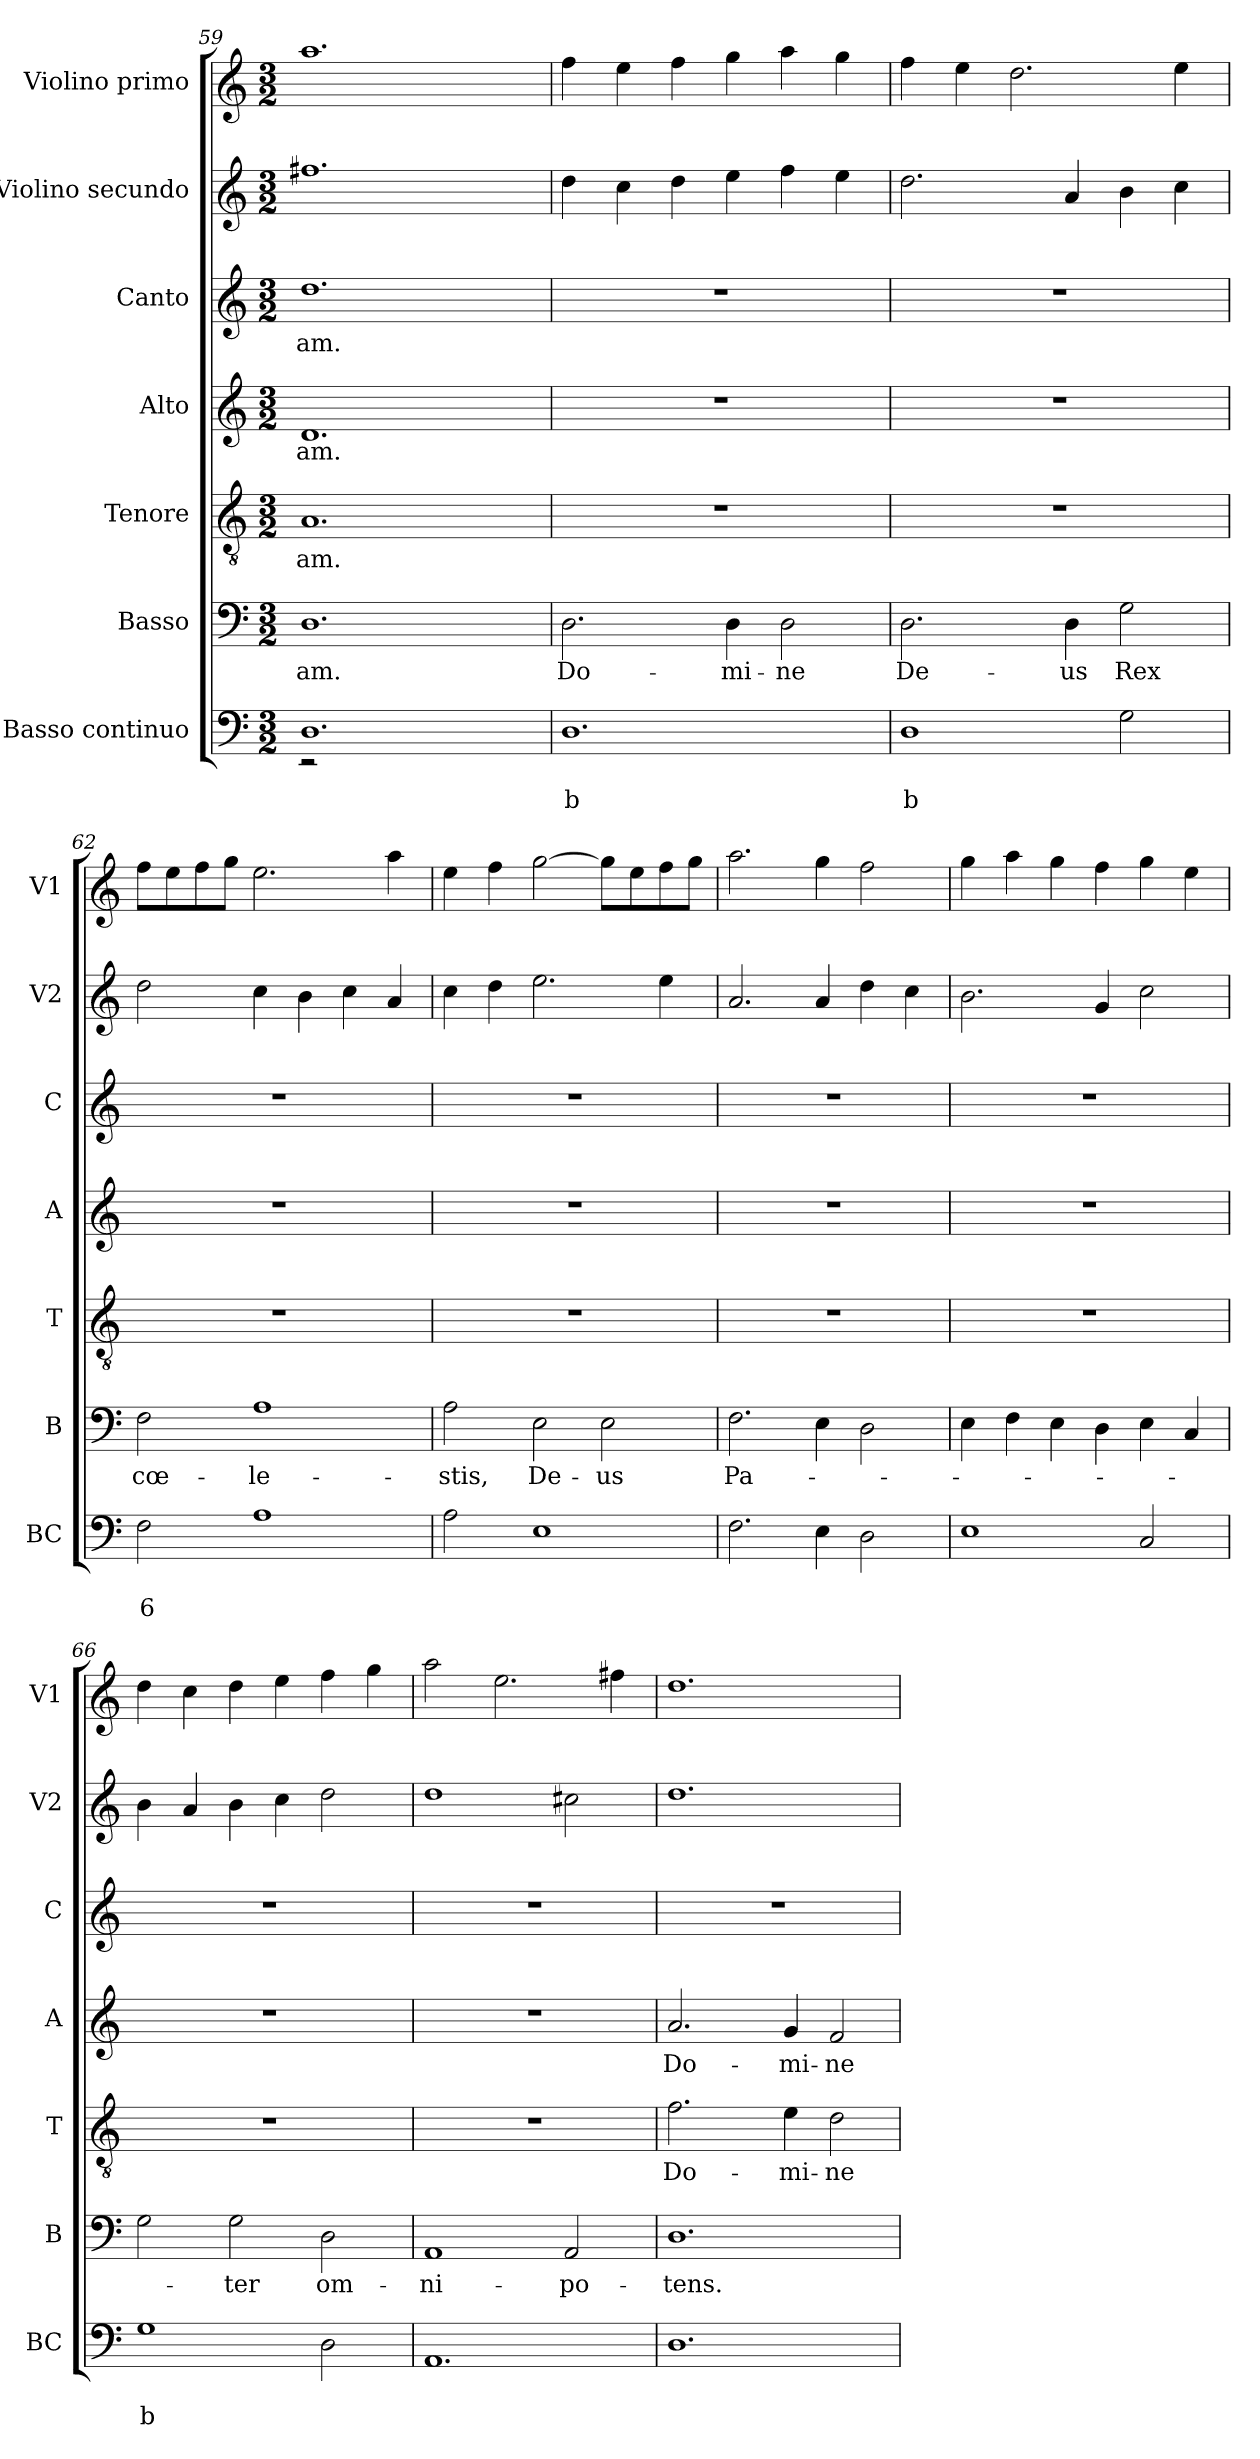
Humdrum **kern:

**kern	**text	**text	**kern	**text	**kern	**text	**kern	**text	**kern	**text	**kern	**kern
*part7	*part7	*part7	*part6	*part6	*part5	*part5	*part4	*part4	*part3	*part3	*part2	*part1
*staff7	*staff7	*staff7	*staff6	*staff6	*staff5	*staff5	*staff4	*staff4	*staff3	*staff3	*staff2	*staff1
*I"Basso continuo	*	*	*I"Basso	*	*I"Tenore	*	*I"Alto	*	*I"Canto	*	*I"Violino secundo	*I"Violino primo
*I'BC	*	*	*I'B	*	*I'T	*	*I'A	*	*I'C	*	*I'V2	*I'V1
*clefF4	*	*	*clefF4	*	*clefGv2	*	*clefG2	*	*clefG2	*	*clefG2	*clefG2
*k[]	*	*	*k[]	*	*k[]	*	*k[]	*	*k[]	*	*k[]	*k[]
*C:	*	*	*C:	*	*C:	*	*C:	*	*C:	*	*C:	*C:
*M3/2	*	*	*M3/2	*	*M3/2	*	*M3/2	*	*M3/2	*	*M3/2	*M3/2
=59	=59	=59	=59	=59	=59	=59	=59	=59	=59	=59	=59	=59
*^	*	*	*	*	*	*	*	*	*	*	*	*
!	!	!	!	!	!LO:LY:b	!	!LO:LY:b	!	!LO:LY:b	!	!LO:LY:b	!	!
1.D	2r	.	.	1.D	-am.	1.A	-am.	1.d	-am.	1.dd	-am.	1.ff#X	1.aa
.	2ryy	.	.	.	.	.	.	.	.	.	.	.	.
.	2ryy	.	.	.	.	.	.	.	.	.	.	.	.
=60	=60	=60	=60	=60	=60	=60	=60	=60	=60	=60	=60	=60	=60
!	!	!	!LO:LY:b	!	!LO:LY:b	!	!	!	!	!	!	!	!
*v	*v	*	*	*	*	*	*	*	*	*	*	*	*
1.D	.	b	2.D\	Do-	1.r	.	1.r	.	1.r	.	4dd\	4ff\
.	.	.	.	.	.	.	.	.	.	.	4cc\	4ee\
.	.	.	.	.	.	.	.	.	.	.	4dd\	4ff\
!	!	!	!	!LO:LY:b	!	!	!	!	!	!	!	!
.	.	.	4D\	-mi-	.	.	.	.	.	.	4ee\	4gg\
!	!	!	!	!LO:LY:b	!	!	!	!	!	!	!	!
.	.	.	2D\	-ne	.	.	.	.	.	.	4ff\	4aa\
.	.	.	.	.	.	.	.	.	.	.	4ee\	4gg\
!!LO:LB:g=z
=61	=61	=61	=61	=61	=61	=61	=61	=61	=61	=61	=61	=61
!	!	!LO:LY:b	!	!LO:LY:b	!	!	!	!	!	!	!	!
1D	.	b	2.D\	De-	1.r	.	1.r	.	1.r	.	2.dd\	4ff\
.	.	.	.	.	.	.	.	.	.	.	.	4ee\
.	.	.	.	.	.	.	.	.	.	.	.	2.dd\
!	!	!	!	!LO:LY:b	!	!	!	!	!	!	!	!
.	.	.	4D\	-us	.	.	.	.	.	.	4a/	.
!	!	!	!	!LO:LY:b	!	!	!	!	!	!	!	!
2G\	.	.	2G\	Rex	.	.	.	.	.	.	4b\	.
.	.	.	.	.	.	.	.	.	.	.	4cc\	4ee\
=62	=62	=62	=62	=62	=62	=62	=62	=62	=62	=62	=62	=62
!	!	!LO:LY:b	!	!LO:LY:b	!	!	!	!	!	!	!	!
2F\	.	6	2F\	cœ-	1.r	.	1.r	.	1.r	.	2dd\	8ff\L
.	.	.	.	.	.	.	.	.	.	.	.	8ee\
.	.	.	.	.	.	.	.	.	.	.	.	8ff\
.	.	.	.	.	.	.	.	.	.	.	.	8gg\J
!	!	!	!	!LO:LY:b	!	!	!	!	!	!	!	!
1A	.	.	1A	-le-	.	.	.	.	.	.	4cc\	2.ee\
.	.	.	.	.	.	.	.	.	.	.	4b\	.
.	.	.	.	.	.	.	.	.	.	.	4cc\	.
.	.	.	.	.	.	.	.	.	.	.	4a/	4aa\
=63	=63	=63	=63	=63	=63	=63	=63	=63	=63	=63	=63	=63
!	!	!	!	!LO:LY:b	!	!	!	!	!	!	!	!
2A\	.	.	2A\	-stis,	1.r	.	1.r	.	1.r	.	4cc\	4ee\
.	.	.	.	.	.	.	.	.	.	.	4dd\	4ff\
!	!	!	!	!LO:LY:b	!	!	!	!	!	!	!	!
1E	.	.	2E\	De-	.	.	.	.	.	.	2.ee\	[2gg\
!	!	!	!	!LO:LY:b	!	!	!	!	!	!	!	!
.	.	.	2E\	-us	.	.	.	.	.	.	.	8gg\L]
.	.	.	.	.	.	.	.	.	.	.	.	8ee\
.	.	.	.	.	.	.	.	.	.	.	4ee\	8ff\
.	.	.	.	.	.	.	.	.	.	.	.	8gg\J
=64	=64	=64	=64	=64	=64	=64	=64	=64	=64	=64	=64	=64
!	!	!	!	!LO:LY:b	!	!	!	!	!	!	!	!
2.F\	.	.	2.F\	Pa-	1.r	.	1.r	.	1.r	.	2.a/	2.aa\
4E\	.	.	4E\	.	.	.	.	.	.	.	4a/	4gg\
2D\	.	.	2D\	.	.	.	.	.	.	.	4dd\	2ff\
.	.	.	.	.	.	.	.	.	.	.	4cc\	.
=65	=65	=65	=65	=65	=65	=65	=65	=65	=65	=65	=65	=65
1E	.	.	4E\	.	1.r	.	1.r	.	1.r	.	2.b\	4gg\
.	.	.	4F\	.	.	.	.	.	.	.	.	4aa\
.	.	.	4E\	.	.	.	.	.	.	.	.	4gg\
.	.	.	4D\	.	.	.	.	.	.	.	4g/	4ff\
2C/	.	.	4E\	.	.	.	.	.	.	.	2cc\	4gg\
.	.	.	4C/	.	.	.	.	.	.	.	.	4ee\
=66	=66	=66	=66	=66	=66	=66	=66	=66	=66	=66	=66	=66
!	!	!LO:LY:b	!	!	!	!	!	!	!	!	!	!
1G	.	b	2G\	.	1.r	.	1.r	.	1.r	.	4b\	4dd\
.	.	.	.	.	.	.	.	.	.	.	4a/	4cc\
!	!	!	!	!LO:LY:b	!	!	!	!	!	!	!	!
.	.	.	2G\	-ter	.	.	.	.	.	.	4b\	4dd\
.	.	.	.	.	.	.	.	.	.	.	4cc\	4ee\
!	!	!	!	!LO:LY:b	!	!	!	!	!	!	!	!
2D\	.	.	2D\	om-	.	.	.	.	.	.	2dd\	4ff\
.	.	.	.	.	.	.	.	.	.	.	.	4gg\
=67	=67	=67	=67	=67	=67	=67	=67	=67	=67	=67	=67	=67
*^	*	*	*	*	*	*	*	*	*	*	*	*
!	!	!	!	!	!LO:LY:b	!	!	!	!	!	!	!	!
1.AA	2ryy	.	.	1AA	-ni-	1.r	.	1.r	.	1.r	.	1dd	2aa\
.	2ryy	.	.	.	.	.	.	.	.	.	.	.	2.ee\
!	!	!	!	!	!LO:LY:b	!	!	!	!	!	!	!	!
.	2ryy	.	.	2AA/	-po-	.	.	.	.	.	.	2cc#X\	.
.	.	.	.	.	.	.	.	.	.	.	.	.	4ff#X\
!!LO:PB:g=z
=68	=68	=68	=68	=68	=68	=68	=68	=68	=68	=68	=68	=68	=68
!	!	!	!	!	!LO:LY:b	!	!LO:LY:b	!	!LO:LY:b	!	!	!	!
1.D	2ryy	.	.	1.D	-tens.	2.f\	Do-	2.a/	Do-	1.r	.	1.dd	1.dd
.	2ryy	.	.	.	.	.	.	.	.	.	.	.	.
!	!	!	!	!	!	!	!LO:LY:b	!	!LO:LY:b	!	!	!	!
.	.	.	.	.	.	4e\	-mi-	4g/	-mi-	.	.	.	.
!	!	!	!	!	!	!	!LO:LY:b	!	!LO:LY:b	!	!	!	!
.	2ryy	.	.	.	.	2d\	-ne	2f/	-ne	.	.	.	.
*v	*v	*	*	*	*	*	*	*	*	*	*	*	*
=	=	=	=	=	=	=	=	=	=	=	=	=
*-	*-	*-	*-	*-	*-	*-	*-	*-	*-	*-	*-	*-
